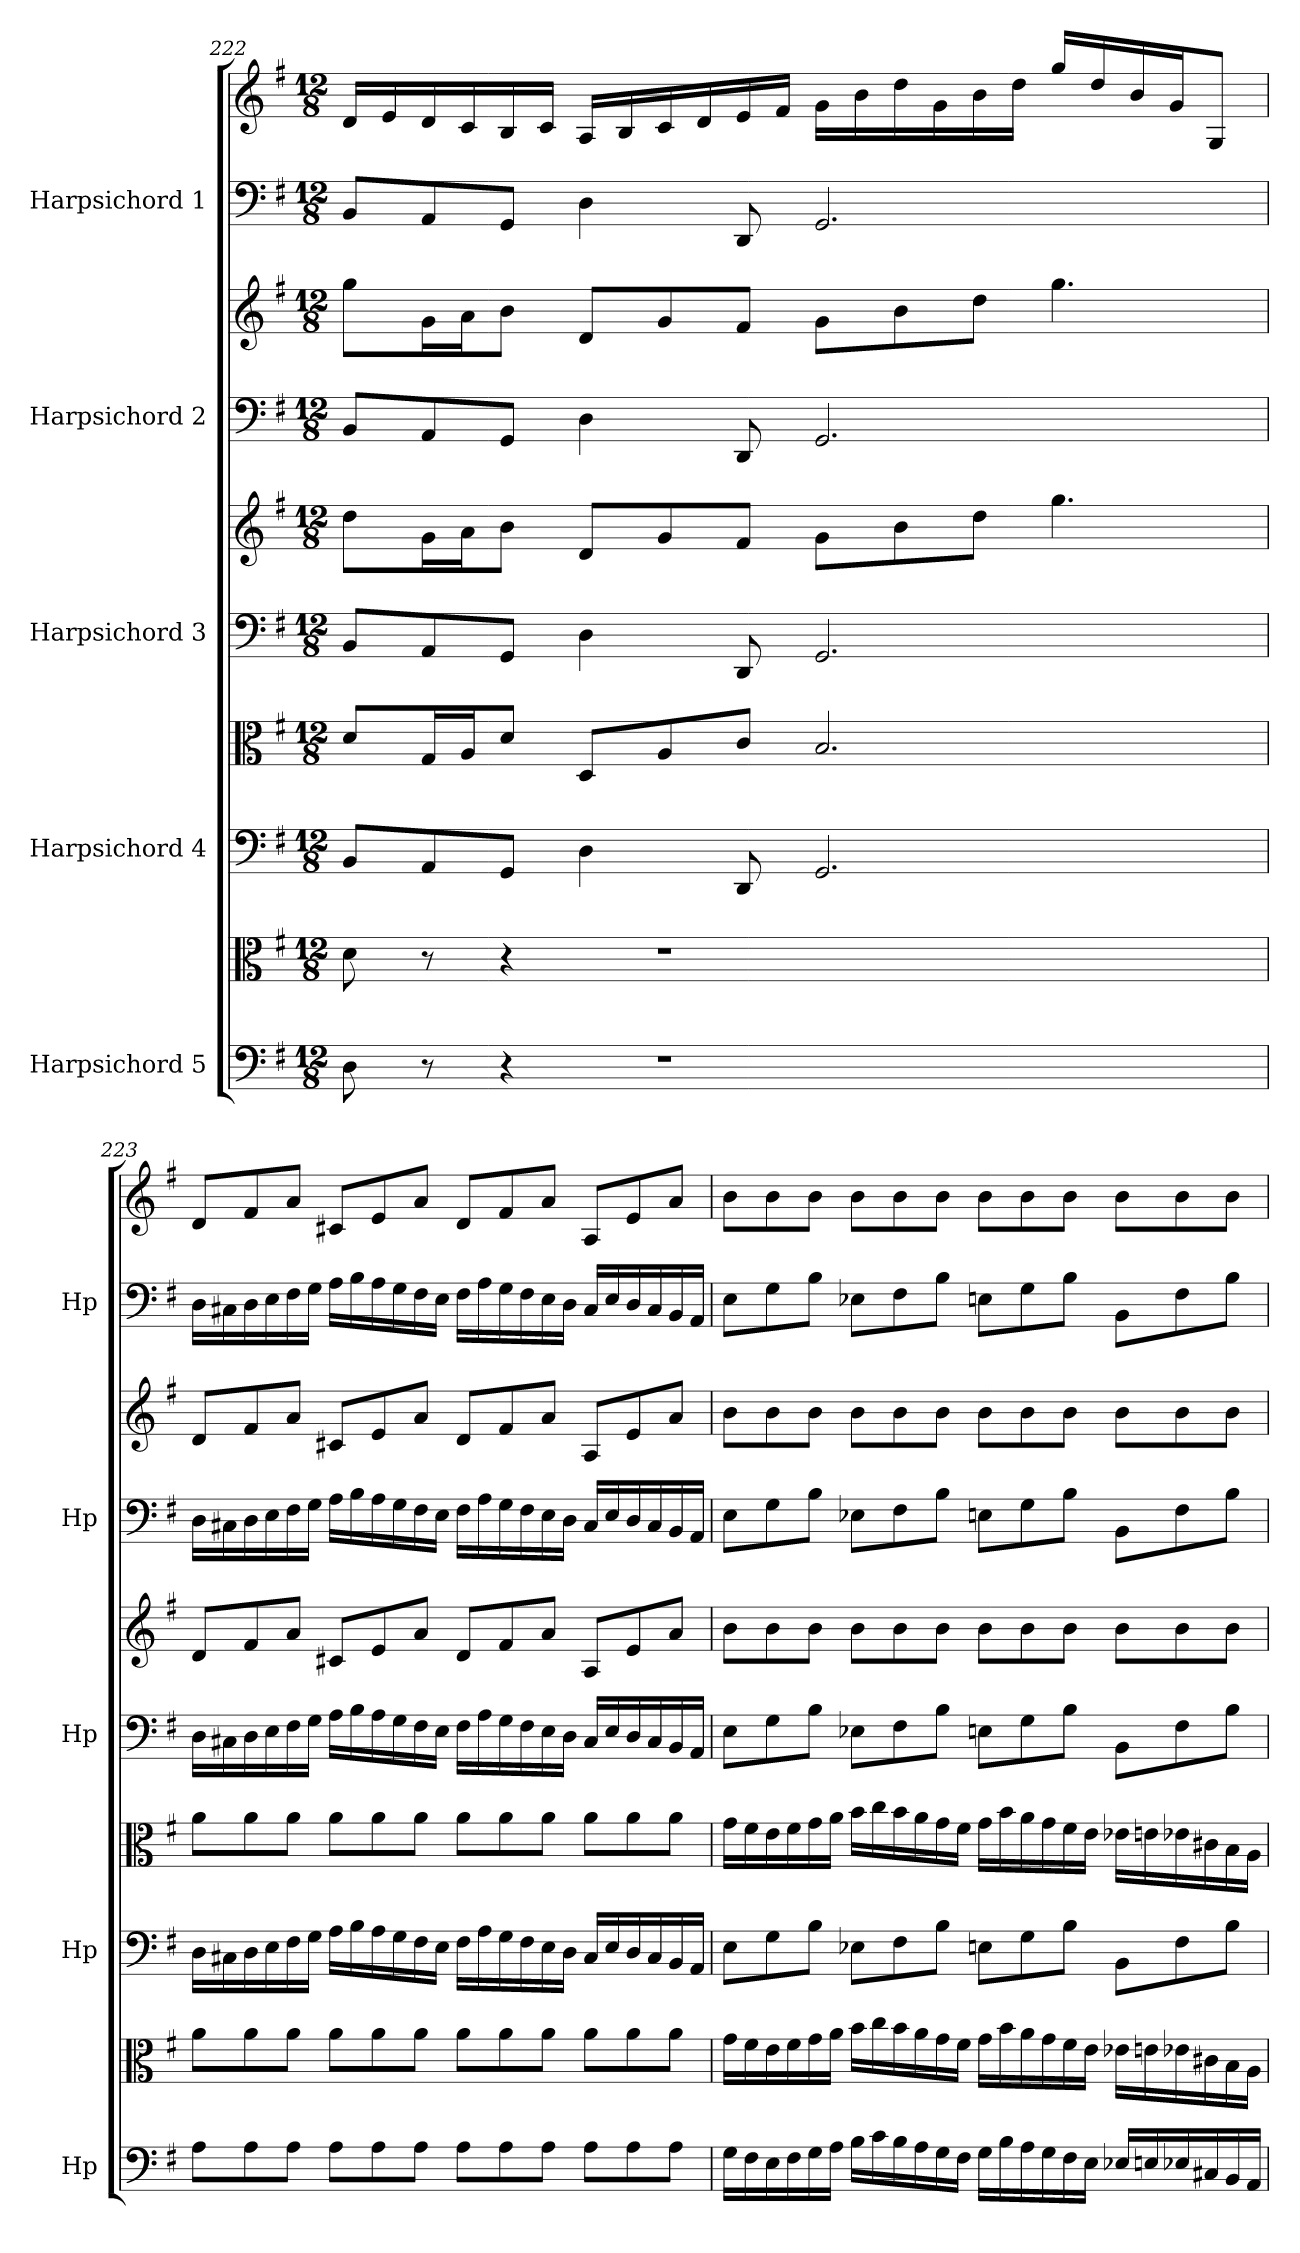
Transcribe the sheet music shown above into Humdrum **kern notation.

**kern	**kern	**kern	**kern	**kern	**kern	**kern	**kern	**kern	**kern
*part5	*part5	*part4	*part4	*part3	*part3	*part2	*part2	*part1	*part1
*staff10	*staff9	*staff8	*staff7	*staff6	*staff5	*staff4	*staff3	*staff2	*staff1
*I"Harpsichord 5	*	*I"Harpsichord 4	*	*I"Harpsichord 3	*	*I"Harpsichord 2	*	*I"Harpsichord 1	*
*I'Hp	*	*I'Hp	*	*I'Hp	*	*I'Hp	*	*I'Hp	*
!!LO:PB:g=z
*clefF4	*clefC3	*clefF4	*clefC3	*clefF4	*clefG2	*clefF4	*clefG2	*clefF4	*clefG2
*k[f#]	*k[f#]	*k[f#]	*k[f#]	*k[f#]	*k[f#]	*k[f#]	*k[f#]	*k[f#]	*k[f#]
*M12/8	*M12/8	*M12/8	*M12/8	*M12/8	*M12/8	*M12/8	*M12/8	*M12/8	*M12/8
=222	=222	=222	=222	=222	=222	=222	=222	=222	=222
8D\	8d\	8BB/L	8d/L	8BB/L	8dd\L	8BB/L	8gg\L	8BB/L	16d/LL
.	.	.	.	.	.	.	.	.	16e/
8r	8r	8AA/	16G/L	8AA/	16g\L	8AA/	16g\L	8AA/	16d/
.	.	.	16A/J	.	16a\J	.	16a\J	.	16c/
4r	4r	8GG/J	8d/J	8GG/J	8b\J	8GG/J	8b\J	8GG/J	16B/
.	.	.	.	.	.	.	.	.	16c/JJ
.	.	4D\	8D/L	4D\	8d/L	4D\	8d/L	4D\	16A/LL
.	.	.	.	.	.	.	.	.	16B/
1r	1r	.	8A/	.	8g/	.	8g/	.	16c/
.	.	.	.	.	.	.	.	.	16d/
.	.	8DD/	8c/J	8DD/	8f#/J	8DD/	8f#/J	8DD/	16e/
.	.	.	.	.	.	.	.	.	16f#/JJ
.	.	2.GG/	2.B/	2.GG/	8g\L	2.GG/	8g\L	2.GG/	16g\LL
.	.	.	.	.	.	.	.	.	16b\
.	.	.	.	.	8b\	.	8b\	.	16dd\
.	.	.	.	.	.	.	.	.	16g\
.	.	.	.	.	8dd\J	.	8dd\J	.	16b\
.	.	.	.	.	.	.	.	.	16dd\JJ
.	.	.	.	.	4.gg\	.	4.gg\	.	16gg/LL
.	.	.	.	.	.	.	.	.	16dd/
.	.	.	.	.	.	.	.	.	16b/
.	.	.	.	.	.	.	.	.	16g/J
.	.	.	.	.	.	.	.	.	8G/J
!!LO:PB:g=z
=223	=223	=223	=223	=223	=223	=223	=223	=223	=223
8A\L	8a\L	16D\LL	8a\L	16D\LL	8d/L	16D\LL	8d/L	16D\LL	8d/L
.	.	16C#X\	.	16C#X\	.	16C#X\	.	16C#X\	.
8A\	8a\	16D\	8a\	16D\	8f#/	16D\	8f#/	16D\	8f#/
.	.	16E\	.	16E\	.	16E\	.	16E\	.
8A\J	8a\J	16F#\	8a\J	16F#\	8a/J	16F#\	8a/J	16F#\	8a/J
.	.	16G\JJ	.	16G\JJ	.	16G\JJ	.	16G\JJ	.
8A\L	8a\L	16A\LL	8a\L	16A\LL	8c#X/L	16A\LL	8c#X/L	16A\LL	8c#X/L
.	.	16B\	.	16B\	.	16B\	.	16B\	.
8A\	8a\	16A\	8a\	16A\	8e/	16A\	8e/	16A\	8e/
.	.	16G\	.	16G\	.	16G\	.	16G\	.
8A\J	8a\J	16F#\	8a\J	16F#\	8a/J	16F#\	8a/J	16F#\	8a/J
.	.	16E\JJ	.	16E\JJ	.	16E\JJ	.	16E\JJ	.
8A\L	8a\L	16F#\LL	8a\L	16F#\LL	8d/L	16F#\LL	8d/L	16F#\LL	8d/L
.	.	16A\	.	16A\	.	16A\	.	16A\	.
8A\	8a\	16G\	8a\	16G\	8f#/	16G\	8f#/	16G\	8f#/
.	.	16F#\	.	16F#\	.	16F#\	.	16F#\	.
8A\J	8a\J	16E\	8a\J	16E\	8a/J	16E\	8a/J	16E\	8a/J
.	.	16D\JJ	.	16D\JJ	.	16D\JJ	.	16D\JJ	.
8A\L	8a\L	16C#/LL	8a\L	16C#/LL	8A/L	16C#/LL	8A/L	16C#/LL	8A/L
.	.	16E/	.	16E/	.	16E/	.	16E/	.
8A\	8a\	16D/	8a\	16D/	8e/	16D/	8e/	16D/	8e/
.	.	16C#/	.	16C#/	.	16C#/	.	16C#/	.
8A\J	8a\J	16BB/	8a\J	16BB/	8a/J	16BB/	8a/J	16BB/	8a/J
.	.	16AA/JJ	.	16AA/JJ	.	16AA/JJ	.	16AA/JJ	.
!!LO:PB:g=z
=224	=224	=224	=224	=224	=224	=224	=224	=224	=224
16G\LL	16g\LL	8E\L	16g\LL	8E\L	8b\L	8E\L	8b\L	8E\L	8b\L
16F#\	16f#\	.	16f#\	.	.	.	.	.	.
16E\	16e\	8G\	16e\	8G\	8b\	8G\	8b\	8G\	8b\
16F#\	16f#\	.	16f#\	.	.	.	.	.	.
16G\	16g\	8B\J	16g\	8B\J	8b\J	8B\J	8b\J	8B\J	8b\J
16A\JJ	16a\JJ	.	16a\JJ	.	.	.	.	.	.
16B\LL	16b\LL	8E-X\L	16b\LL	8E-X\L	8b\L	8E-X\L	8b\L	8E-X\L	8b\L
16c\	16cc\	.	16cc\	.	.	.	.	.	.
16B\	16b\	8F#\	16b\	8F#\	8b\	8F#\	8b\	8F#\	8b\
16A\	16a\	.	16a\	.	.	.	.	.	.
16G\	16g\	8B\J	16g\	8B\J	8b\J	8B\J	8b\J	8B\J	8b\J
16F#\JJ	16f#\JJ	.	16f#\JJ	.	.	.	.	.	.
16G\LL	16g\LL	8En\L	16g\LL	8En\L	8b\L	8En\L	8b\L	8En\L	8b\L
16B\	16b\	.	16b\	.	.	.	.	.	.
16A\	16a\	8G\	16a\	8G\	8b\	8G\	8b\	8G\	8b\
16G\	16g\	.	16g\	.	.	.	.	.	.
16F#\	16f#\	8B\J	16f#\	8B\J	8b\J	8B\J	8b\J	8B\J	8b\J
16E\JJ	16e\JJ	.	16e\JJ	.	.	.	.	.	.
16E-X/LL	16e-X\LL	8BB\L	16e-X\LL	8BB\L	8b\L	8BB\L	8b\L	8BB\L	8b\L
16En/	16en\	.	16en\	.	.	.	.	.	.
16E-X/	16e-X\	8F#\	16e-X\	8F#\	8b\	8F#\	8b\	8F#\	8b\
16C#X/	16c#X\	.	16c#X\	.	.	.	.	.	.
16BB/	16B\	8B\J	16B\	8B\J	8b\J	8B\J	8b\J	8B\J	8b\J
16AA/JJ	16A\JJ	.	16A\JJ	.	.	.	.	.	.
=	=	=	=	=	=	=	=	=	=
*-	*-	*-	*-	*-	*-	*-	*-	*-	*-
